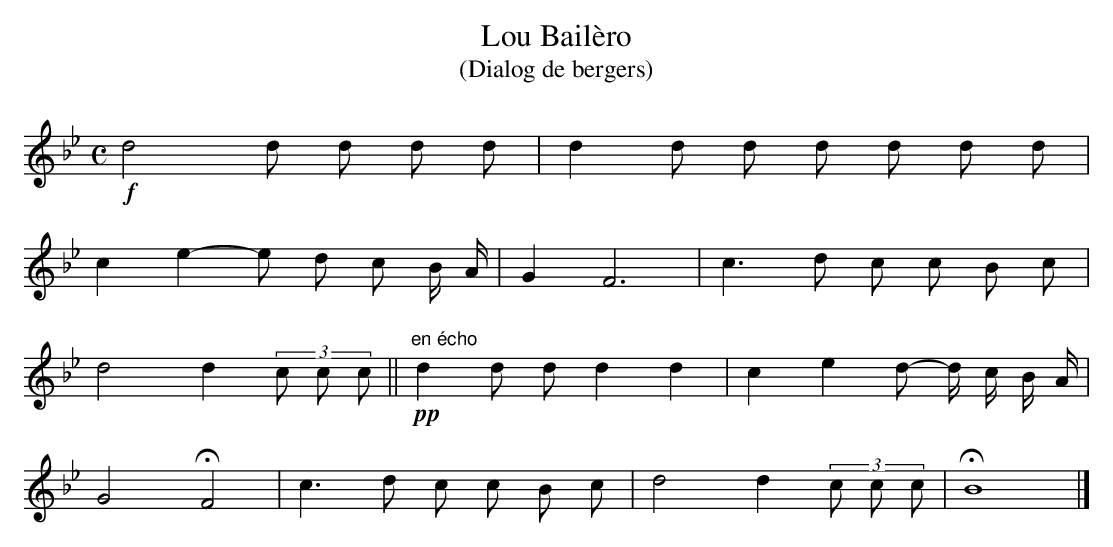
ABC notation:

X:1
T:Lou Bailèro
T:(Dialog de bergers)
M:C
L:1/8
K:Bb
!f! d4 d d d d | d2 d d d d d d |
c2 e2 - e d c B/ A/ | G2 F6 | c3 d c c B c |
d4 d2 (3 c c c ||!pp! "en écho" d2 d d d2 d2 | c2 e2 d - d/ c/ B/ A/ |
G4 !fermata! F4 | c3 d c c B c | d4 d2 (3 c c c | !fermata! B8 |]
